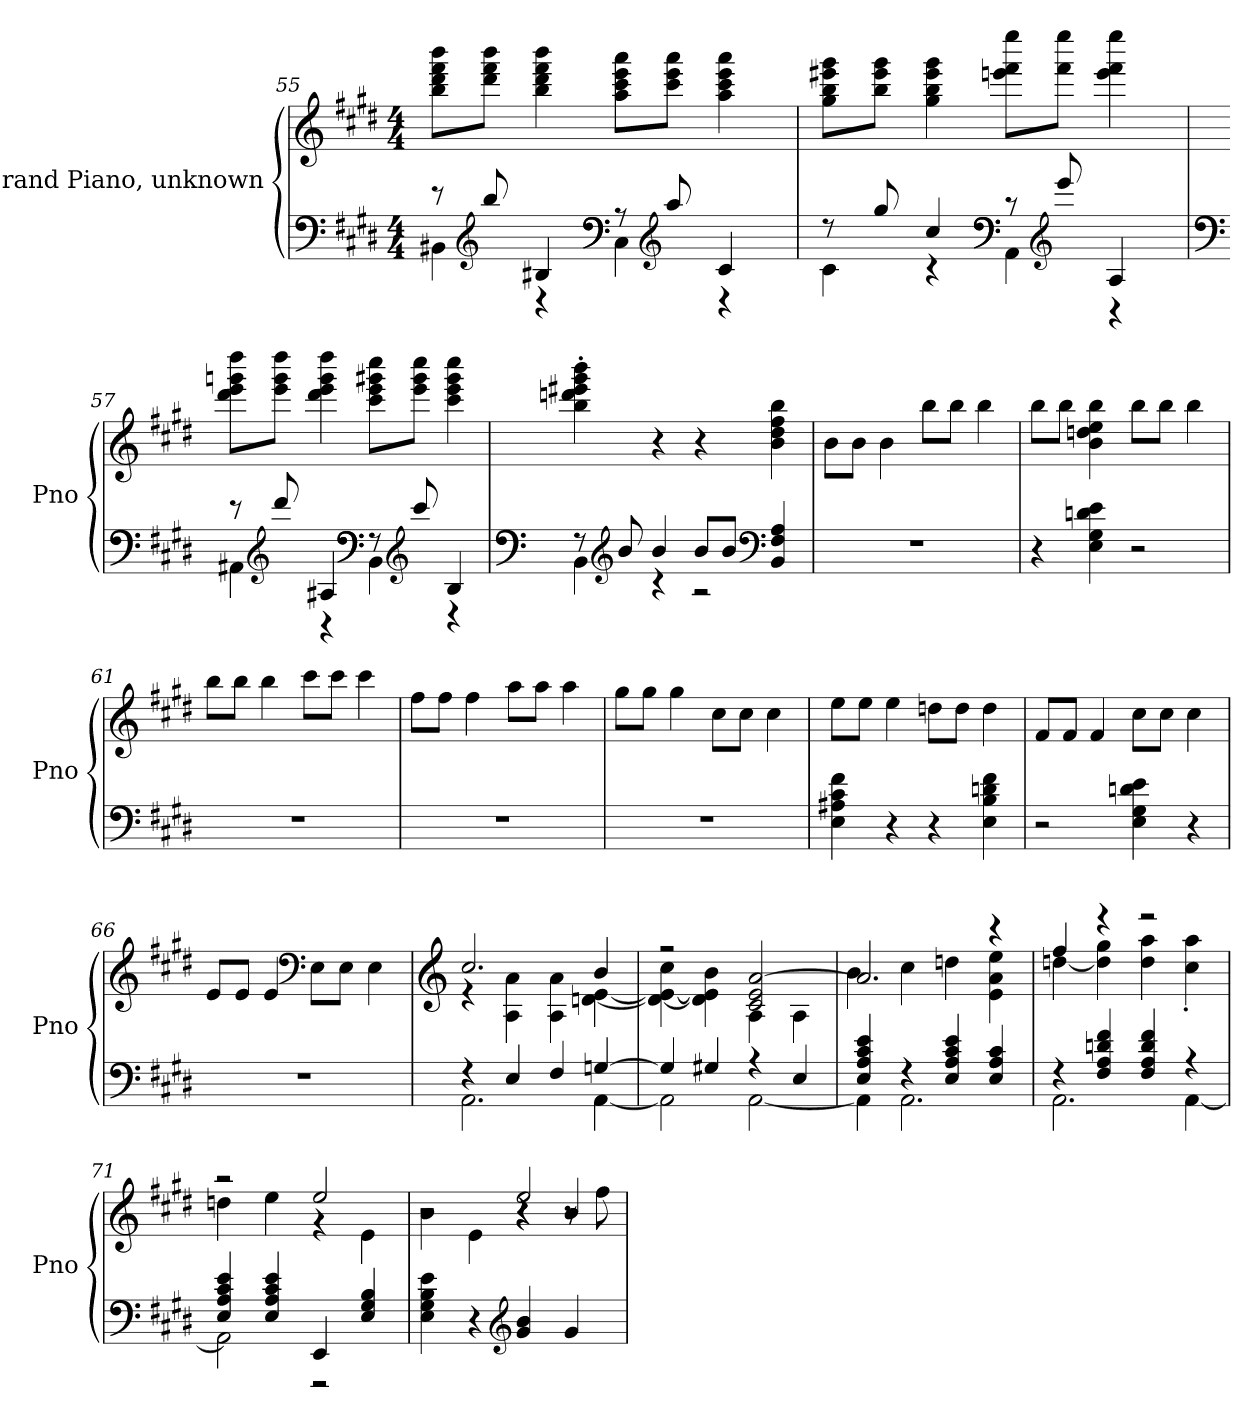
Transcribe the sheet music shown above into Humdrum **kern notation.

**kern	**kern
*part1	*part1
*staff2	*staff1
*I"Grand Piano, unknown	*
*I'Pno	*
!!LO:LB:g=z
*clefF4	*clefG2
*k[f#c#g#d#]	*k[f#c#g#d#]
*M4/4	*M4/4
=55	=55
*^	*
8r	4BB#X\	8bb\ 8ddd#\ 8fff#\ 8bbb\L
*clefG2	*	*
8bb/	.	8ddd#\ 8fff#\ 8bbb\J
4B#X/	4r	4bb\ 4ddd#\ 4fff#\ 4bbb\
*clefF4	*	*
8r	4C#\	8aa\ 8ccc#\ 8eee\ 8aaa\L
*clefG2	*	*
8aa/	.	8ccc#\ 8eee\ 8aaa\J
4c#/	4r	4aa\ 4ccc#\ 4eee\ 4aaa\
=56	=56	=56
8r	4c#\	8gg#\ 8bb\ 8eee#X\ 8ggg#\L
8gg#/	.	8bb\ 8eee#\ 8ggg#\J
4cc#/	4r	4gg#\ 4bb\ 4eee#\ 4ggg#\
*clefF4	*	*
8r	4AA\	8eeen\ 8fff#\ 8eeee\L
*clefG2	*	*
8eee/	.	8fff#\ 8eeee\J
4A/	4r	4eee\ 4fff#\ 4eeee\
=57	=57	=57
*clefF4	*	*
8r	4AA#X\	8ddd#\ 8eee\ 8gggn\ 8dddd#\L
*clefG2	*	*
8ddd#/	.	8eee\ 8ggg\ 8dddd#\J
4A#X/	4r	4ddd#\ 4eee\ 4ggg\ 4dddd#\
*clefF4	*	*
8r	4BB\	8ccc#\ 8eee\ 8ggg#X\ 8cccc#\L
*clefG2	*	*
8ccc#/	.	8eee\ 8ggg#\ 8cccc#\J
4B/	4r	4ccc#\ 4eee\ 4ggg#\ 4cccc#\
!!LO:LB:g=z
=58	=58	=58
*clefF4	*	*
8r	4BB\	4bb\' 4dddn\' 4eee#X\' 4ggg#\' 4bbb\'
*clefG2	*	*
8b/	.	.
4b/	4r	4r
8b/L	2r	4r
8b/J	.	.
*clefF4	*	*
4BB/ 4F#/ 4A/	.	4b\ 4dd#\ 4ff#\ 4bb\
*v	*v	*
=59	=59
1r	8b\L
.	8b\J
.	4b\
.	8bb\L
.	8bb\J
.	4bb\
=60	=60
4r	8bb\L
.	8bb\J
4E\ 4G#\ 4dn\ 4e\	4b\ 4ddn\ 4ee\ 4bb\
2r	8bb\L
.	8bb\J
.	4bb\
=61	=61
1r	8bb\L
.	8bb\J
.	4bb\
.	8ccc#\L
.	8ccc#\J
.	4ccc#\
=62	=62
1r	8ff#\L
.	8ff#\J
.	4ff#\
.	8aa\L
.	8aa\J
.	4aa\
!!LO:PB:g=z
=63	=63
1r	8gg#\L
.	8gg#\J
.	4gg#\
.	8cc#\L
.	8cc#\J
.	4cc#\
=64	=64
4E\ 4A#X\ 4c#\ 4f#\	8ee\L
.	8ee\J
4r	4ee\
4r	8ddn\L
.	8dd\J
4E\ 4B\ 4dn\ 4f#\	4dd\
=65	=65
2r	8f#/L
.	8f#/J
.	4f#/
4E\ 4G#\ 4dn\ 4e\	8cc#\L
.	8cc#\J
4r	4cc#\
=66	=66
1r	8e/L
.	8e/J
.	4e/
*	*clefF4
.	8E\L
.	8E\J
.	4E\
=67	=67
*	*clefG2
*^	*^
4r	2.AA\	2.cc#/	4r
4E/	.	.	4A\ 4a\
4F#/	.	.	4A\ 4a\
[4Gn/	[4AA\	4b/	[4dn\ [4e\
=68	=68	=68	=68
4G/]	2AA\]	2r	4d\_ 4e\_ 4cc#\
4G#X/	.	.	4d\] 4e\] 4b\
4r	[2AA\	2c#/ 2e/ [2a/	4A\
4E/	.	.	4A\
!!LO:LB:g=z	!!
=69	=69	=69	=69
4E/ 4A/ 4c#/ 4e/	4AA\]	2.a/]	4b\
4r	2.AA\	.	4cc#\
4E/ 4A/ 4c#/ 4e/	.	.	4ddn\
4E/ 4A/ 4c#/	.	4r	4e\ 4a\ 4ee\
=70	=70	=70	=70
4r	2.AA\	4ff#/	[4ddn\
4F#/ 4A/ 4dn/ 4f#/	.	4r	4dd\] 4gg#\
4F#/ 4A/ 4d/ 4f#/	.	2r	4dd\ 4aa\
4r	[4AA\	.	4cc#\' 4aa\'
=71	=71	=71	=71
4E/ 4A/ 4c#/ 4e/	2AA\]	2r	4ddn\
4E/ 4A/ 4c#/ 4e/	.	.	4ee\
4EE/	2r	2ee/	4r
4E/ 4G#/ 4B/	.	.	4e\
*v	*v	*	*
=72	=72	=72
*	*	*^
4E\ 4G#\ 4B\ 4e\	2r	4b\	2r
4r	.	4e\	.
*clefG2	*	*	*
4g#/ 4b/	2ee/	4r	4r
4g#/	.	8r	4b/
.	.	8ff#\	.
*	*v	*v	*v
=	=
*-	*-
